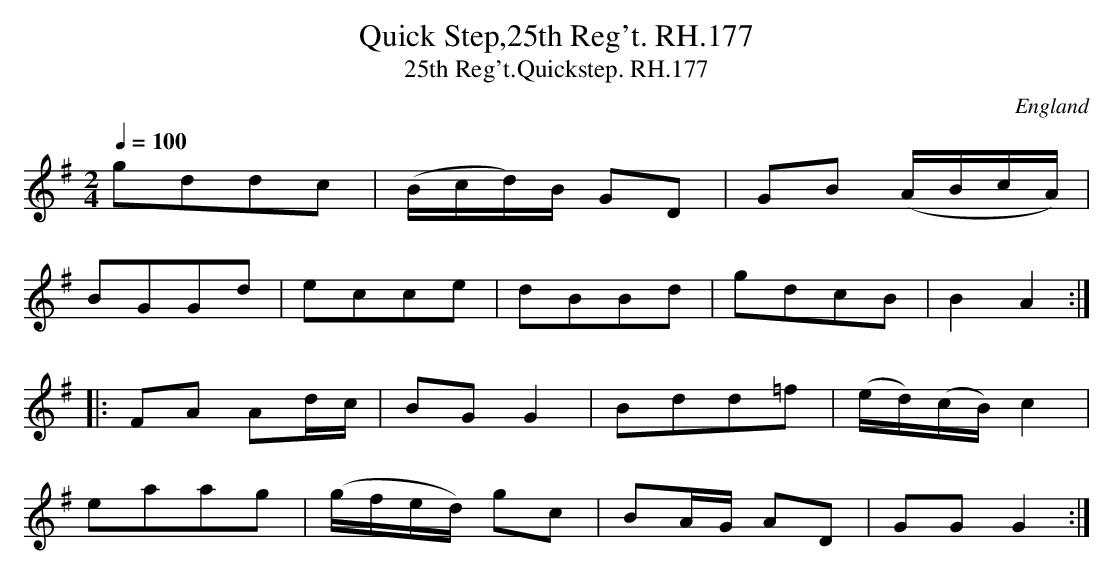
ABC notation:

X:1
T:Quick Step,25th Reg't. RH.177
T:25th Reg't.Quickstep. RH.177
O:England
M:2/4
L:1/8
Q:1/4=100
K:G
gddc|\
(B/c/d/)B/ GD|GB (A/B/c/A/)|
BGGd|ecce|dBBd|gdcB|B2A2:|
|:FA Ad/c/|BGG2|Bdd=f|(e/d/)(c/B/)c2|
eaag|(g/f/e/d/) gc|BA/G/ AD|GGG2:|
